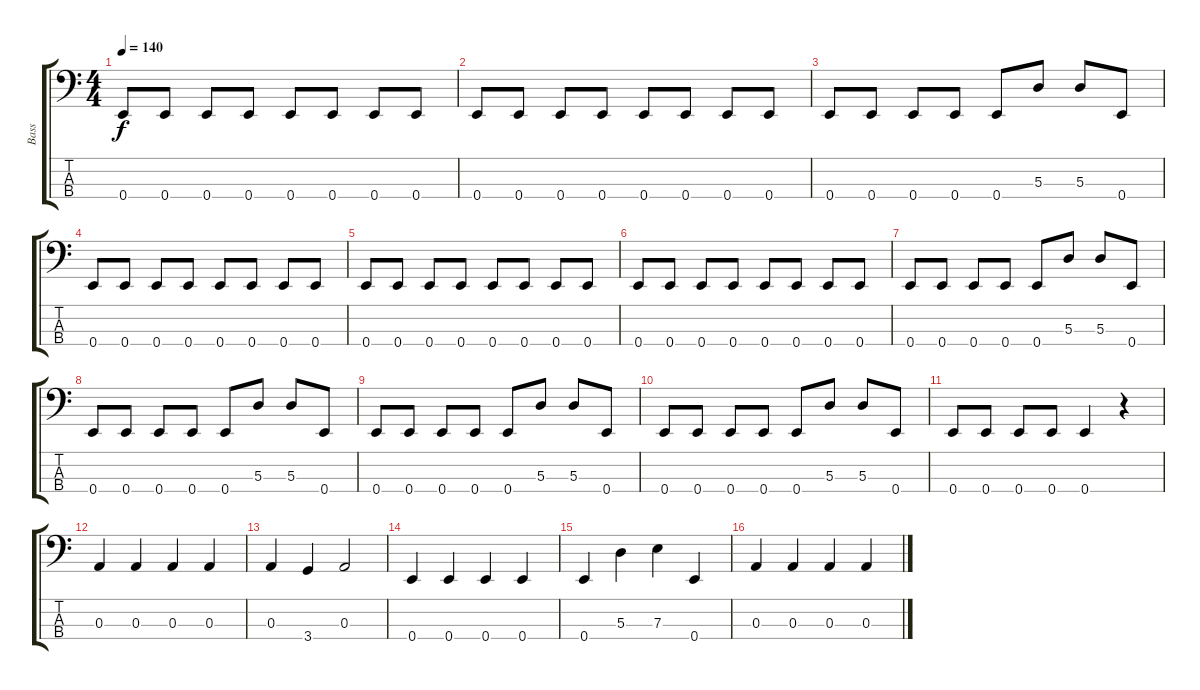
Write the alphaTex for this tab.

\track ("Bass" "Bass") {instrument electricbassfinger}
\staff {score tabs}
\tuning (G2 D2 A1 E1) {hide}
\ts (4 4)
\tempo 140
\clef f4
\ks c
0.4.8{dy f} 0.4.8 0.4.8 0.4.8 0.4.8 0.4.8 0.4.8 0.4.8 |
0.4.8 0.4.8 0.4.8 0.4.8 0.4.8 0.4.8 0.4.8 0.4.8 |
0.4.8 0.4.8 0.4.8 0.4.8 0.4.8 5.3.8 5.3.8 0.4.8 |
0.4.8 0.4.8 0.4.8 0.4.8 0.4.8 0.4.8 0.4.8 0.4.8 |
0.4.8 0.4.8 0.4.8 0.4.8 0.4.8 0.4.8 0.4.8 0.4.8 |
0.4.8 0.4.8 0.4.8 0.4.8 0.4.8 0.4.8 0.4.8 0.4.8 |
0.4.8 0.4.8 0.4.8 0.4.8 0.4.8 5.3.8 5.3.8 0.4.8 |
0.4.8 0.4.8 0.4.8 0.4.8 0.4.8 5.3.8 5.3.8 0.4.8 |
0.4.8 0.4.8 0.4.8 0.4.8 0.4.8 5.3.8 5.3.8 0.4.8 |
0.4.8 0.4.8 0.4.8 0.4.8 0.4.8 5.3.8 5.3.8 0.4.8 |
0.4.8 0.4.8 0.4.8 0.4.8 0.4.4 r.4 |
0.3.4 0.3.4 0.3.4 0.3.4 |
0.3.4 3.4.4 0.3.2 |
0.4.4 0.4.4 0.4.4 0.4.4 |
0.4.4 5.3.4 7.3.4 0.4.4 |
0.3.4 0.3.4 0.3.4 0.3.4
